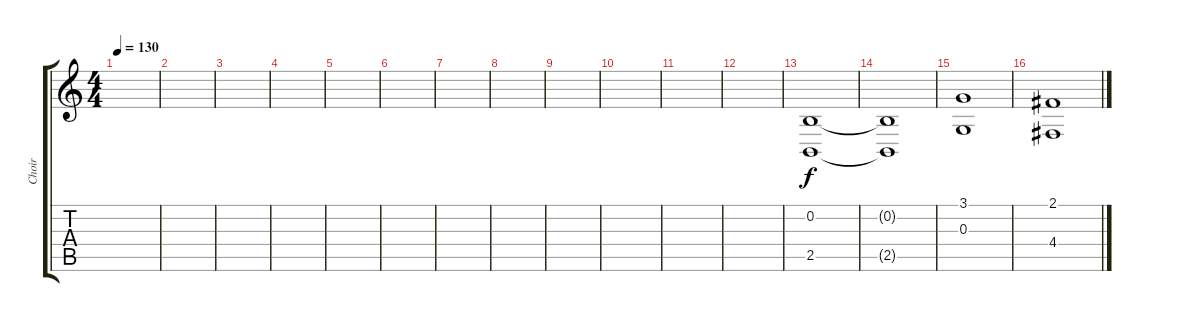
\track ("Choir" "Choir") {instrument choiraahs}
\staff {score tabs}
\tuning (E4 B3 G3 D3 A2 E2) {hide}
\ts (4 4)
\tempo 130
\clef g2
\ks c
|
|
|
|
|
|
|
|
|
|
|
|
(0.2 2.5).1 |
(0.2{t} 2.5{t}).1 |
(3.1 0.3).1 |
(2.1 4.4).1
